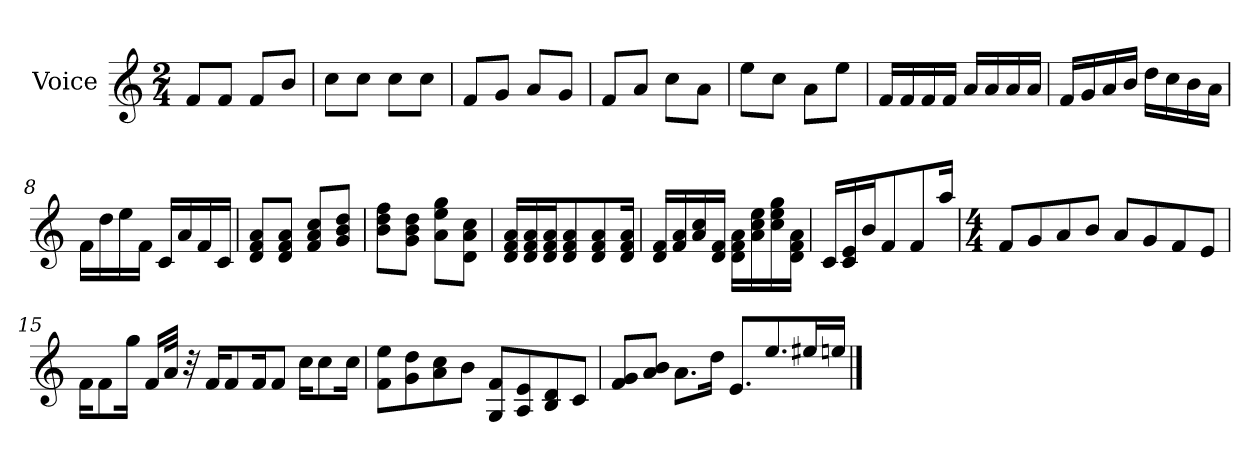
**kern
*part1
*staff1
*I"Voice
*I'Vo.
*clefG2
*k[]
*M2/4
=1
8f/L
8f/J
8f/L
8b/J
=2
8cc\L
8cc\J
8cc\L
8cc\J
=3
8f/L
8g/J
8a/L
8g/J
=4
8f/L
8a/J
8cc\L
8a\J
=5
8ee\L
8cc\J
8a\L
8ee\J
=6
16f/LL
16f/
16f/
16f/JJ
16a/LL
16a/
16a/
16a/JJ
=7
16f/LL
16g/
16a/
16b/JJ
16dd\LL
16cc\
16b\
16a\JJ
=8
16f\LL
16dd\
16ee\
16f\JJ
16c/LL
16a/
16f/
16c/JJ
=9
8d/ 8f/ 8a/L
8d/ 8f/ 8a/J
8f/ 8a/ 8cc/L
8g/ 8b/ 8dd/J
=10
8b\ 8dd\ 8ff\L
8g\ 8b\ 8dd\J
8a\ 8ee\ 8gg\L
8d\ 8a\ 8cc\J
=11
16d/ 16f/ 16a/LL
16d/ 16f/ 16a/
16d/ 16f/ 16a/J
8d/ 8f/ 8a/
8d/ 8f/ 8a/
16d/ 16f/ 16a/Jk
=12
16d/ 16f/LL
16f/ 16a/
16a/ 16cc/
16d/ 16f/JJ
16d\ 16f\ 16a\LL
16a\ 16cc\ 16ee\
16cc\ 16ee\ 16gg\
16d\ 16f\ 16a\JJ
=13
16c/LL
16c/ 16e/
16b/J
8f/
8f/
16aa/Jk
=14
*M4/4
8f/L
8g/
8a/
8b/J
8a/L
8g/
8f/
8e/J
=15
16f\KL
8f\
16gg\Jk
16f/LL
32a/JJk
32r
16f/KL
8f/
16f/K
8f/J
16cc\KL
8cc\
16cc\Jk
=16
8f\ 8ee\L
8g\ 8dd\
8a\ 8cc\
8b\J
8G/ 8f/L
8A/ 8e/
8B/ 8d/
8c/J
=17
8f/ 8g/L
8a/ 8b/J
8.a\L
16dd\Jk
8.e/L
8.ee/
16ee#X/L
16een/JJ
==
*-
